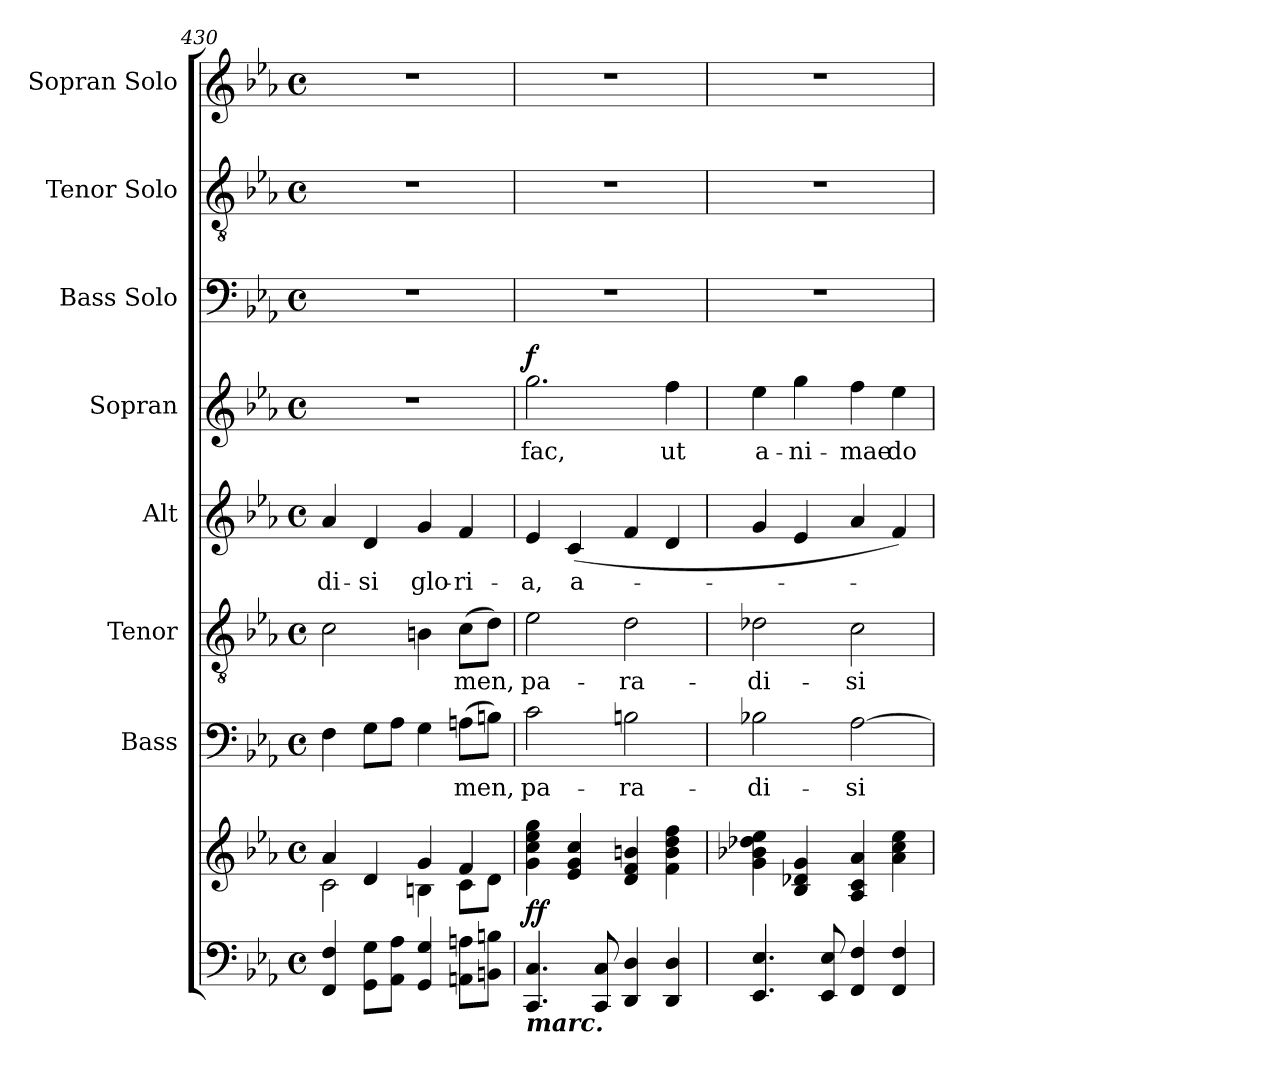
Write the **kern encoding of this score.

**kern	**kern	**dynam	**kern	**text	**kern	**text	**kern	**text	**kern	**text	**dynam	**kern	**kern	**kern
*part8	*part8	*part8	*part7	*part7	*part6	*part6	*part5	*part5	*part4	*part4	*part4	*part3	*part2	*part1
*staff9	*staff8	*staff8/9	*staff7	*staff7	*staff6	*staff6	*staff5	*staff5	*staff4	*staff4	*staff4	*staff3	*staff2	*staff1
*	*	*	*I"Bass	*	*I"Tenor	*	*I"Alt	*	*I"Sopran	*	*	*I"Bass Solo	*I"Tenor Solo	*I"Sopran Solo
*	*	*	*I'B.	*	*I'T.	*	*I'A.	*	*I'S.	*	*	*I'B. Solo	*I'T. Solo	*I'S. Solo
*clefF4	*clefG2	*	*clefF4	*	*clefGv2	*	*clefG2	*	*clefG2	*	*	*clefF4	*clefGv2	*clefG2
*k[b-e-a-]	*k[b-e-a-]	*	*k[b-e-a-]	*	*k[b-e-a-]	*	*k[b-e-a-]	*	*k[b-e-a-]	*	*	*k[b-e-a-]	*k[b-e-a-]	*k[b-e-a-]
*E-:	*E-:	*	*E-:	*	*E-:	*	*E-:	*	*E-:	*	*	*E-:	*E-:	*E-:
*M4/4	*M4/4	*	*M4/4	*	*M4/4	*	*M4/4	*	*M4/4	*	*	*M4/4	*M4/4	*M4/4
*met(c)	*met(c)	*	*met(c)	*	*met(c)	*	*met(c)	*	*met(c)	*	*	*met(c)	*met(c)	*met(c)
=430	=430	=430	=430	=430	=430	=430	=430	=430	=430	=430	=430	=430	=430	=430
*	*^	*	*	*	*	*	*	*	*	*	*	*	*	*
!	!	!	!	!	!	!	!	!	!LO:LY:b	!	!	!	!	!	!
4FF/ 4F/	4a-/	2c\	.	4F\	.	2c\	.	4a-/	-di-	1r	.	.	1r	1r	1r
!	!	!	!	!	!	!	!	!	!LO:LY:b	!	!	!	!	!	!
8GG\ 8G\L	4d/	.	.	8G\L	.	.	.	4d/	-si	.	.	.	.	.	.
8AA-\ 8A-\J	.	.	.	8A-\J	.	.	.	.	.	.	.	.	.	.	.
!	!	!	!	!	!	!	!	!	!LO:LY:b	!	!	!	!	!	!
4GG/ 4G/	4g/	4Bn\	.	4G\	.	4Bn\	.	4g/	glo-	.	.	.	.	.	.
!	!	!	!	!	!LO:LY:b	!	!LO:LY:b	!	!LO:LY:b	!	!	!	!	!	!
8AAn\ 8An\L	4f/	8c\L	.	(>8An\L	-men,	(>8c\L	-men,	4f/	-ri-	.	.	.	.	.	.
8BBn\ 8Bn\J	.	8d\J	.	8Bn\J)	.	8d\J)	.	.	.	.	.	.	.	.	.
!!LO:LB:g=z
=431	=431	=431	=431	=431	=431	=431	=431	=431	=431	=431	=431	=431	=431	=431	=431
!LO:TX:b:Bi:t=marc.	!	!	!	!	!	!	!	!	!	!	!	!	!	!	!
!	!	!	!LO:DY:b	!	!LO:LY:b	!	!LO:LY:b	!	!LO:LY:b	!	!LO:LY:b	!LO:DY:a	!	!	!
*	*v	*v	*	*	*	*	*	*	*	*	*	*	*	*	*
4.CC/ 4.C/	4g\ 4cc\ 4ee-\ 4gg\	ff	2c\	pa-	2e-\	pa-	4e-/	-a,	2.gg\	fac,	f	1r	1r	1r
!	!	!	!	!	!	!	!	!LO:LY:b	!	!	!	!	!	!
.	4e-/ 4g/ 4cc/	.	.	.	.	.	(<4c/	a-	.	.	.	.	.	.
8CC/ 8C/	.	.	.	.	.	.	.	.	.	.	.	.	.	.
!	!	!	!	!LO:LY:b	!	!LO:LY:b	!	!	!	!	!	!	!	!
4DD/ 4D/	4d/ 4f/ 4bn/	.	2Bn\	-ra-	2d\	-ra-	4f/	.	.	.	.	.	.	.
!	!	!	!	!	!	!	!	!	!	!LO:LY:b	!	!	!	!
4DD/ 4D/	4f\ 4b\ 4dd\ 4ff\	.	.	.	.	.	4d/	.	4ff\	ut	.	.	.	.
=432	=432	=432	=432	=432	=432	=432	=432	=432	=432	=432	=432	=432	=432	=432
!	!	!	!	!LO:LY:b	!	!LO:LY:b	!	!	!	!LO:LY:b	!	!	!	!
4.EE-/ 4.E-/	4g\ 4b-X\ 4dd-X\ 4ee-\	.	2B-X\	-di-	2d-X\	-di-	4g/	.	4ee-\	a-	.	1r	1r	1r
!	!	!	!	!	!	!	!	!	!	!LO:LY:b	!	!	!	!
.	4B-/ 4d-X/ 4g/	.	.	.	.	.	4e-/	.	4gg\	-ni-	.	.	.	.
8EE-/ 8E-/	.	.	.	.	.	.	.	.	.	.	.	.	.	.
!	!	!	!	!LO:LY:b	!	!LO:LY:b	!	!	!	!LO:LY:b	!	!	!	!
4FF/ 4F/	4A-/ 4c/ 4a-/	.	[2A-\	-si	2c\	-si	4a-/	.	4ff\	-mae	.	.	.	.
!	!	!	!	!	!	!	!	!	!	!LO:LY:b	!	!	!	!
4FF/ 4F/	4a-\ 4cc\ 4ee-\	.	.	.	.	.	4f/)	.	4ee-\	do-	.	.	.	.
=	=	=	=	=	=	=	=	=	=	=	=	=	=	=
*-	*-	*-	*-	*-	*-	*-	*-	*-	*-	*-	*-	*-	*-	*-
